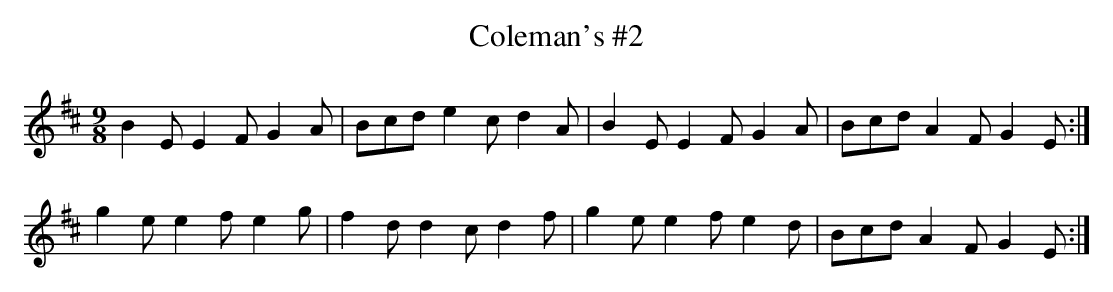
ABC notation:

X:1
T: Coleman's #2
M: 9/8
L: 1/8
K: Edor
B2E E2F G2A|Bcd e2c d2A|B2E E2F G2A|Bcd A2F G2E :|
g2e e2f e2g|f2d d2c d2f|g2e e2f e2d|Bcd A2F G2E :|
